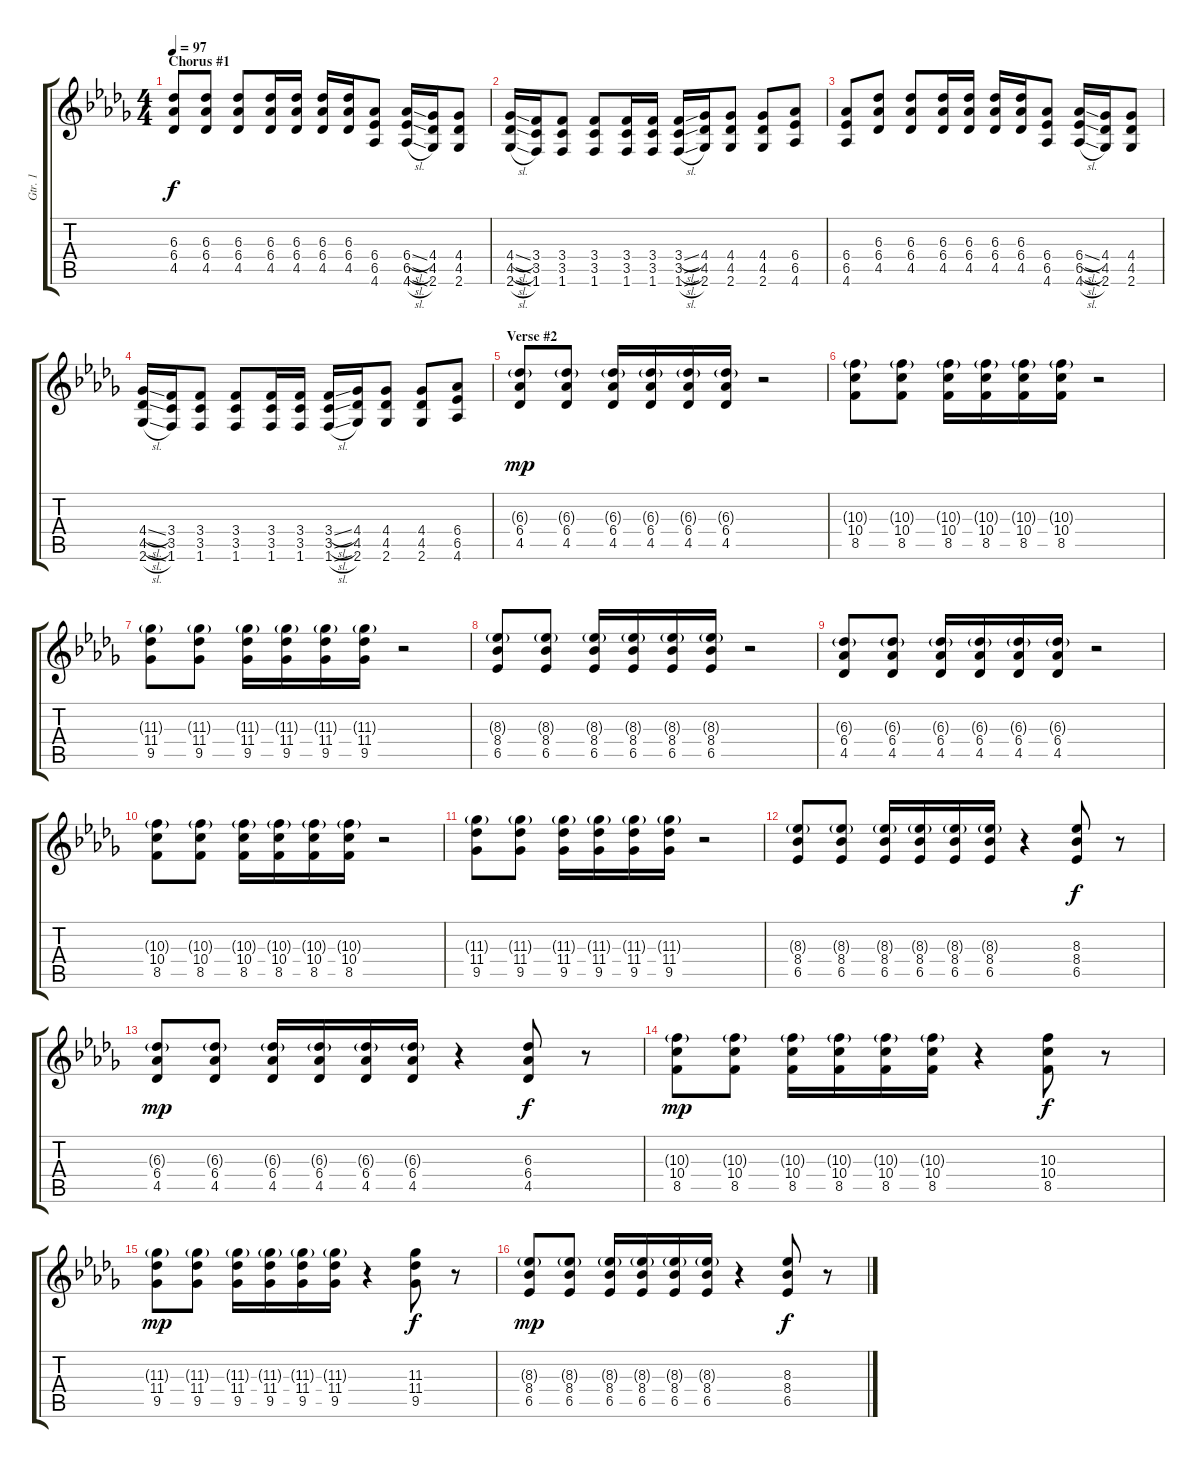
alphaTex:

\track ("Gtr. 1" "Gtr. 1") {instrument distortionguitar}
\staff {score tabs}
\tuning (E4 B3 G3 D3 A2 E2) {hide}
\ts (4 4)
\section ("" "Chorus #1")
\tempo 97
\clef g2
\ks db
(6.3 6.4 4.5).8{dy f instrument distortionguitar} (6.3 6.4 4.5).8 (6.3 6.4 4.5).8 (6.3 6.4 4.5).16 (6.3 6.4 4.5).16 (6.3 6.4 4.5).16 (6.3 6.4 4.5).16 (6.4 6.5 4.6).8 (6.4{sl} 6.5{sl} 4.6{sl}).16 (4.4 4.5 2.6).16 (4.4 4.5 2.6).8 |
(4.4{sl} 4.5{sl} 2.6{sl}).16 (3.4 3.5 1.6).16 (3.4 3.5 1.6).8 (3.4 3.5 1.6).8 (3.4 3.5 1.6).16 (3.4 3.5 1.6).16 (3.4{sl} 3.5{sl} 1.6{sl}).16 (4.4 4.5 2.6).16 (4.4 4.5 2.6).8 (4.4 4.5 2.6).8 (6.4 6.5 4.6).8 |
(6.4 6.5 4.6).8 (6.3 6.4 4.5).8 (6.3 6.4 4.5).8 (6.3 6.4 4.5).16 (6.3 6.4 4.5).16 (6.3 6.4 4.5).16 (6.3 6.4 4.5).16 (6.4 6.5 4.6).8 (6.4{sl} 6.5{sl} 4.6{sl}).16 (4.4 4.5 2.6).16 (4.4 4.5 2.6).8 |
(4.4{sl} 4.5{sl} 2.6{sl}).16 (3.4 3.5 1.6).16 (3.4 3.5 1.6).8 (3.4 3.5 1.6).8 (3.4 3.5 1.6).16 (3.4 3.5 1.6).16 (3.4{sl} 3.5{sl} 1.6{sl}).16 (4.4 4.5 2.6).16 (4.4 4.5 2.6).8 (4.4 4.5 2.6).8 (6.4 6.5 4.6).8 |
\section ("" "Verse #2")
(6.3{g} 6.4 4.5).8{dy mp balance 8 instrument electricguitarclean} (6.3{g} 6.4 4.5).8 (6.3{g} 6.4 4.5).16 (6.3{g} 6.4 4.5).16 (6.3{g} 6.4 4.5).16 (6.3{g} 6.4 4.5).16 r.2 |
(10.3{g} 10.4 8.5).8 (10.3{g} 10.4 8.5).8 (10.3{g} 10.4 8.5).16 (10.3{g} 10.4 8.5).16 (10.3{g} 10.4 8.5).16 (10.3{g} 10.4 8.5).16 r.2 |
(11.3{g} 11.4 9.5).8 (11.3{g} 11.4 9.5).8 (11.3{g} 11.4 9.5).16 (11.3{g} 11.4 9.5).16 (11.3{g} 11.4 9.5).16 (11.3{g} 11.4 9.5).16 r.2 |
(8.3{g} 8.4 6.5).8 (8.3{g} 8.4 6.5).8 (8.3{g} 8.4 6.5).16 (8.3{g} 8.4 6.5).16 (8.3{g} 8.4 6.5).16 (8.3{g} 8.4 6.5).16 r.2 |
(6.3{g} 6.4 4.5).8{instrument electricguitarclean} (6.3{g} 6.4 4.5).8 (6.3{g} 6.4 4.5).16 (6.3{g} 6.4 4.5).16 (6.3{g} 6.4 4.5).16 (6.3{g} 6.4 4.5).16 r.2 |
(10.3{g} 10.4 8.5).8 (10.3{g} 10.4 8.5).8 (10.3{g} 10.4 8.5).16 (10.3{g} 10.4 8.5).16 (10.3{g} 10.4 8.5).16 (10.3{g} 10.4 8.5).16 r.2 |
(11.3{g} 11.4 9.5).8 (11.3{g} 11.4 9.5).8 (11.3{g} 11.4 9.5).16 (11.3{g} 11.4 9.5).16 (11.3{g} 11.4 9.5).16 (11.3{g} 11.4 9.5).16 r.2 |
(8.3{g} 8.4 6.5).8 (8.3{g} 8.4 6.5).8 (8.3{g} 8.4 6.5).16 (8.3{g} 8.4 6.5).16 (8.3{g} 8.4 6.5).16 (8.3{g} 8.4 6.5).16 r.4 (8.3 8.4 6.5).8{dy f} r.8 |
(6.3{g} 6.4 4.5).8{dy mp instrument electricguitarclean} (6.3{g} 6.4 4.5).8 (6.3{g} 6.4 4.5).16 (6.3{g} 6.4 4.5).16 (6.3{g} 6.4 4.5).16 (6.3{g} 6.4 4.5).16 r.4 (6.3 6.4 4.5).8{dy f} r.8 |
(10.3{g} 10.4 8.5).8{dy mp} (10.3{g} 10.4 8.5).8 (10.3{g} 10.4 8.5).16 (10.3{g} 10.4 8.5).16 (10.3{g} 10.4 8.5).16 (10.3{g} 10.4 8.5).16 r.4 (10.3 10.4 8.5).8{dy f} r.8 |
(11.3{g} 11.4 9.5).8{dy mp} (11.3{g} 11.4 9.5).8 (11.3{g} 11.4 9.5).16 (11.3{g} 11.4 9.5).16 (11.3{g} 11.4 9.5).16 (11.3{g} 11.4 9.5).16 r.4 (11.3 11.4 9.5).8{dy f} r.8 |
(8.3{g} 8.4 6.5).8{dy mp} (8.3{g} 8.4 6.5).8 (8.3{g} 8.4 6.5).16 (8.3{g} 8.4 6.5).16 (8.3{g} 8.4 6.5).16 (8.3{g} 8.4 6.5).16 r.4 (8.3 8.4 6.5).8{dy f} r.8
